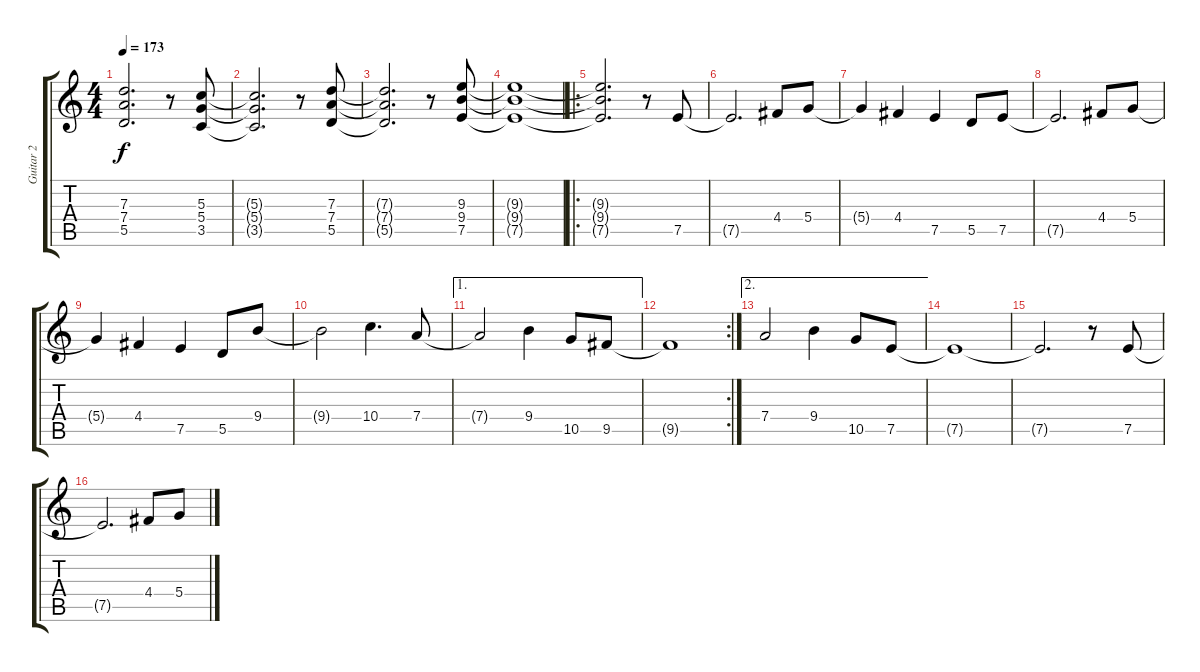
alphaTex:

\track ("Guitar 2" "Guitar 2") {instrument overdrivenguitar}
\staff {score tabs}
\tuning (E4 B3 G3 D3 A2 E2) {hide}
\ts (4 4)
\tempo 173
\clef g2
\ks c
(7.3{t} 7.4{t} 5.5{t}).2{d dy f} r.8 (5.3 5.4 3.5).8 |
(5.3{t} 5.4{t} 3.5{t}).2{d} r.8 (7.3 7.4 5.5).8 |
(7.3{t} 7.4{t} 5.5{t}).2{d} r.8 (9.3 9.4 7.5).8 |
(9.3{t} 9.4{t} 7.5{t}).1 |
\ro
(9.3{t} 9.4{t} 7.5{t}).2{d} r.8 7.5.8 |
7.5{t}.2{d} 4.4.8 5.4.8 |
5.4{t}.4 4.4.4 7.5.4 5.5.8 7.5.8 |
7.5{t}.2{d} 4.4.8 5.4.8 |
5.4{t}.4 4.4.4 7.5.4 5.5.8 9.4.8 |
9.4{t}.2 10.4.4{d} 7.4.8 |
\ae 1
7.4{t}.2 9.4.4 10.5.8 9.5.8 |
\rc 2
9.5{t}.1 |
\ae 2
7.4.2 9.4.4 10.5.8 7.5.8 |
7.5{t}.1 |
7.5{t}.2{d} r.8 7.5.8 |
7.5{t}.2{d} 4.4.8 5.4.8
